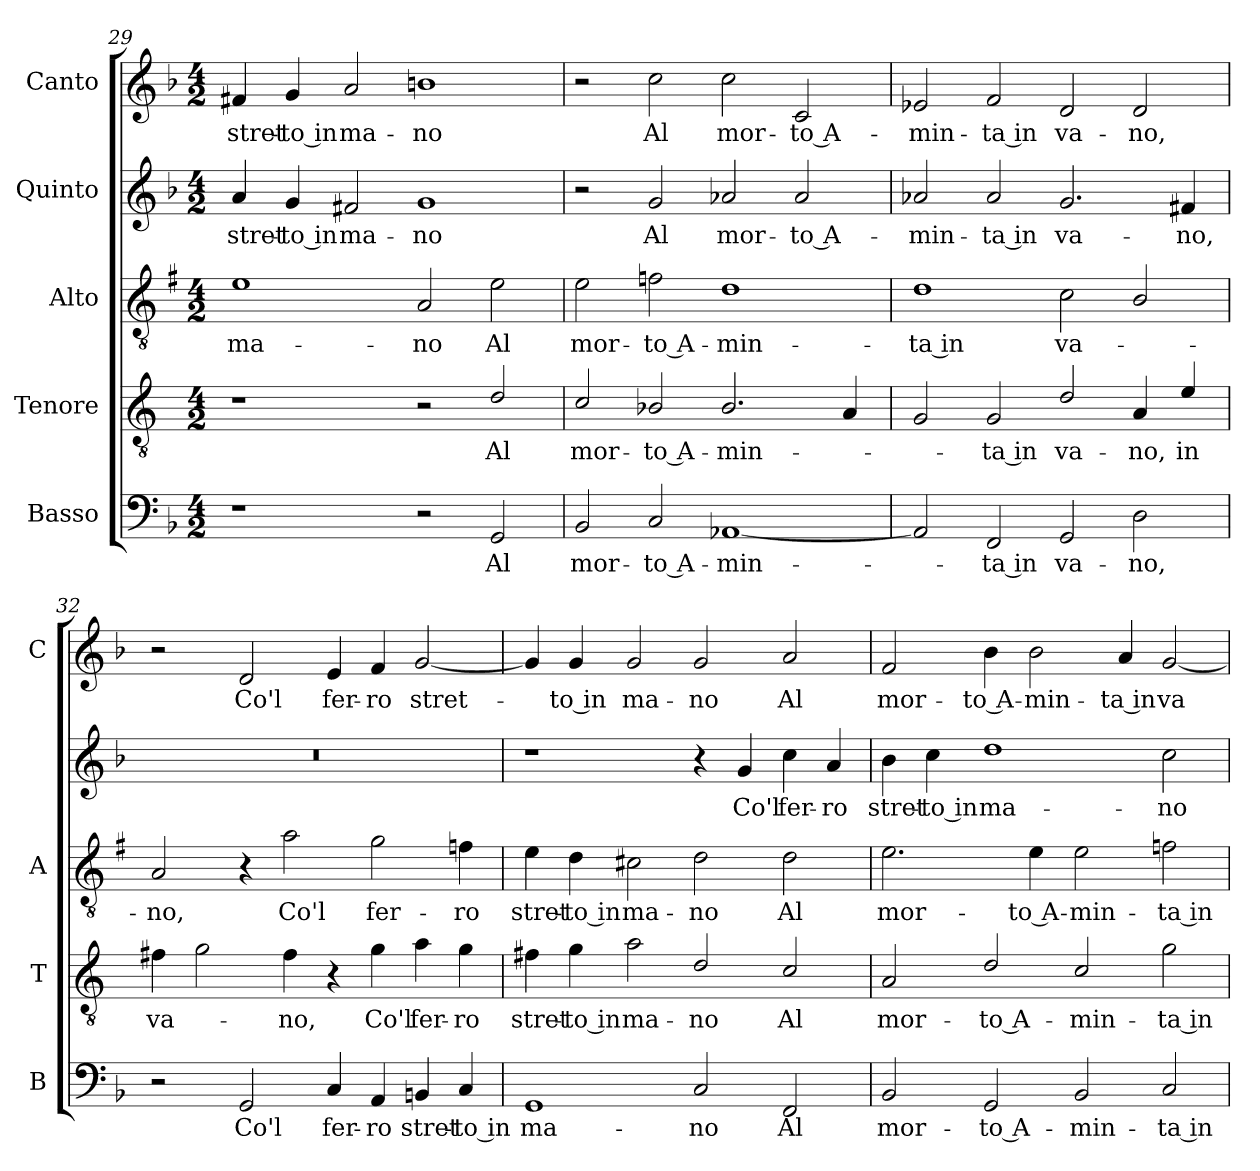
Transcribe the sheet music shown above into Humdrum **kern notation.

**kern	**text	**kern	**text	**kern	**text	**kern	**text	**kern	**text
*part5	*part5	*part4	*part4	*part3	*part3	*part2	*part2	*part1	*part1
*staff5	*staff5	*staff4	*staff4	*staff3	*staff3	*staff2	*staff2	*staff1	*staff1
*I"Basso	*	*I"Tenore	*	*I"Alto	*	*I"Quinto	*	*I"Canto	*
*I'B	*	*I'T	*	*I'A	*	*	*	*I'C	*
!!LO:LB:g=z
*clefF4	*	*clefGv2	*	*clefGv2	*	*clefG2	*	*clefG2	*
*	*	*ITrd4c7	*	*ITrd1c2	*	*	*	*	*
*k[b-]	*	*k[b-]	*	*k[b-]	*	*k[b-]	*	*k[b-]	*
*F:	*	*F:	*	*F:	*	*F:	*	*F:	*
*M4/2	*	*M4/2	*	*M4/2	*	*M4/2	*	*M4/2	*
=29	=29	=29	=29	=29	=29	=29	=29	=29	=29
!	!	!	!	!	!LO:LY:b	!	!LO:LY:b	!	!LO:LY:b
1r	.	1r	.	1d	ma-	4a/	stret-	4f#X/	stret-
!	!	!	!	!	!	!	!LO:LY:b	!	!LO:LY:b
.	.	.	.	.	.	4g/	-to in	4g/	-to in
!	!	!	!	!	!	!	!LO:LY:b	!	!LO:LY:b
.	.	.	.	.	.	2f#X/	ma-	2a/	ma-
!	!	!	!	!	!LO:LY:b	!	!LO:LY:b	!	!LO:LY:b
2r	.	2r	.	2G/	-no	1g	-no	1bn	-no
!	!LO:LY:b	!	!LO:LY:b	!	!LO:LY:b	!	!	!	!
2GG/	Al	2G/	Al	2d\	Al	.	.	.	.
=30	=30	=30	=30	=30	=30	=30	=30	=30	=30
!	!LO:LY:b	!	!LO:LY:b	!	!LO:LY:b	!	!	!	!
2BB-/	mor-	2F/	mor-	2d\	mor-	2r	.	2r	.
!	!LO:LY:b	!	!LO:LY:b	!	!LO:LY:b	!	!LO:LY:b	!	!LO:LY:b
2C/	-to A-	2E-X/	-to A-	2e-X\	-to A-	2g/	Al	2cc\	Al
!	!LO:LY:b	!	!LO:LY:b	!	!LO:LY:b	!	!LO:LY:b	!	!LO:LY:b
[1AA-X	-min-	2.E-/	-min-	1c	-min-	2a-X/	mor-	2cc\	mor-
!	!	!	!	!	!	!	!LO:LY:b	!	!LO:LY:b
.	.	.	.	.	.	2a-/	-to A-	2c/	-to A-
.	.	4D/	.	.	.	.	.	.	.
=31	=31	=31	=31	=31	=31	=31	=31	=31	=31
!	!	!	!	!	!LO:LY:b	!	!LO:LY:b	!	!LO:LY:b
2AA-/]	.	2C/	.	1c	-ta in	2a-X/	-min-	2e-X/	-min-
!	!LO:LY:b	!	!LO:LY:b	!	!	!	!LO:LY:b	!	!LO:LY:b
2FF/	-ta in	2C/	-ta in	.	.	2a-/	-ta in	2f/	-ta in
!	!LO:LY:b	!	!LO:LY:b	!	!LO:LY:b	!	!LO:LY:b	!	!LO:LY:b
2GG/	va-	2G/	va-	2B-\	va-	2.g/	va-	2d/	va-
!	!LO:LY:b	!	!LO:LY:b	!	!	!	!	!	!LO:LY:b
2D\	-no,	4D/	-no,	2A/	.	.	.	2d/	-no,
!	!	!	!LO:LY:b	!	!	!	!LO:LY:b	!	!
.	.	4A/	in	.	.	4f#X/	-no,	.	.
!!LO:LB:g=z
=32	=32	=32	=32	=32	=32	=32	=32	=32	=32
!	!	!	!LO:LY:b	!	!LO:LY:b	!	!	!	!
2r	.	4Bn\	va-	2G/	-no,	0r	.	2r	.
.	.	2c\	.	.	.	.	.	.	.
!	!LO:LY:b	!	!	!	!	!	!	!	!LO:LY:b
2GG/	Co'l	.	.	4r	.	.	.	2d/	Co'l
!	!	!	!LO:LY:b	!	!LO:LY:b	!	!	!	!
.	.	4B\	-no,	2g\	Co'l	.	.	.	.
!	!LO:LY:b	!	!	!	!	!	!	!	!LO:LY:b
4C/	fer-	4r	.	.	.	.	.	4e/	fer-
!	!LO:LY:b	!	!LO:LY:b	!	!LO:LY:b	!	!	!	!LO:LY:b
4AA/	-ro	4c\	Co'l	2f\	fer-	.	.	4f/	-ro
!	!LO:LY:b	!	!LO:LY:b	!	!	!	!	!	!LO:LY:b
4BBn/	stret-	4d\	fer-	.	.	.	.	[2g/	stret-
!	!LO:LY:b	!	!LO:LY:b	!	!LO:LY:b	!	!	!	!
4C/	-to in	4c\	-ro	4e-X\	-ro	.	.	.	.
=33	=33	=33	=33	=33	=33	=33	=33	=33	=33
!	!LO:LY:b	!	!LO:LY:b	!	!LO:LY:b	!	!	!	!
1GG	ma-	4Bn\	stret-	4d\	stret-	1r	.	4g/]	.
!	!	!	!LO:LY:b	!	!LO:LY:b	!	!	!	!LO:LY:b
.	.	4c\	-to in	4c\	-to in	.	.	4g/	-to in
!	!	!	!LO:LY:b	!	!LO:LY:b	!	!	!	!LO:LY:b
.	.	2d\	ma-	2Bn\	ma-	.	.	2g/	ma-
!	!LO:LY:b	!	!LO:LY:b	!	!LO:LY:b	!	!	!	!LO:LY:b
2C/	-no	2G/	-no	2c\	-no	4r	.	2g/	-no
!	!	!	!	!	!	!	!LO:LY:b	!	!
.	.	.	.	.	.	4g/	Co'l	.	.
!	!LO:LY:b	!	!LO:LY:b	!	!LO:LY:b	!	!LO:LY:b	!	!LO:LY:b
2FF/	Al	2F/	Al	2c\	Al	4cc\	fer-	2a/	Al
!	!	!	!	!	!	!	!LO:LY:b	!	!
.	.	.	.	.	.	4a/	-ro	.	.
=34	=34	=34	=34	=34	=34	=34	=34	=34	=34
!	!LO:LY:b	!	!LO:LY:b	!	!LO:LY:b	!	!LO:LY:b	!	!LO:LY:b
2BB-/	mor-	2D/	mor-	2.d\	mor-	4b-\	stret-	2f/	mor-
!	!	!	!	!	!	!	!LO:LY:b	!	!
.	.	.	.	.	.	4cc\	-to in	.	.
!	!LO:LY:b	!	!LO:LY:b	!	!	!	!LO:LY:b	!	!LO:LY:b
2GG/	-to A-	2G/	-to A-	.	.	1dd	ma-	4b-\	-to A-
!	!	!	!	!	!LO:LY:b	!	!	!	!LO:LY:b
.	.	.	.	4d\	-to A-	.	.	2b-\	-min-
!	!LO:LY:b	!	!LO:LY:b	!	!LO:LY:b	!	!	!	!
2BB-/	-min-	2F/	-min-	2d\	-min-	.	.	.	.
!	!	!	!	!	!	!	!	!	!LO:LY:b
.	.	.	.	.	.	.	.	4a/	-ta in
!	!LO:LY:b	!	!LO:LY:b	!	!LO:LY:b	!	!LO:LY:b	!	!LO:LY:b
2C/	-ta in	2c\	-ta in	2e-X\	-ta in	2cc\	-no	[2g/	va-
=	=	=	=	=	=	=	=	=	=
*-	*-	*-	*-	*-	*-	*-	*-	*-	*-
